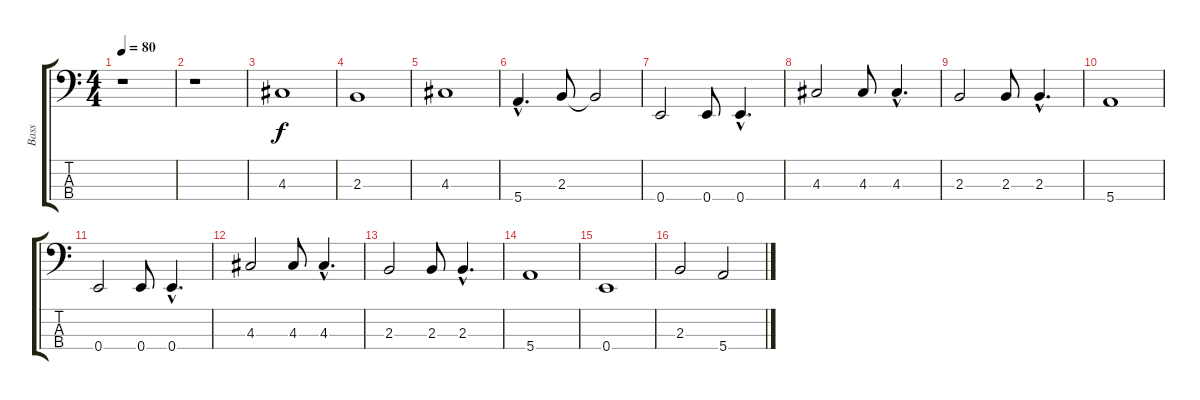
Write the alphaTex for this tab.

\track ("Bass" "Bass") {instrument electricbasspick}
\staff {score tabs}
\tuning (G2 D2 A1 E1) {hide}
\ts (4 4)
\tempo 80
\clef f4
\ks c
r.1{dy f} |
r.1 |
4.3.1 |
2.3.1 |
4.3.1 |
5.4{hac}.4{d} 2.3.8 2.3{t}.2 |
0.4.2 0.4.8 0.4{hac}.4{d} |
4.3.2 4.3.8 4.3{hac}.4{d} |
2.3.2 2.3.8 2.3{hac}.4{d} |
5.4.1 |
0.4.2 0.4.8 0.4{hac}.4{d} |
4.3.2 4.3.8 4.3{hac}.4{d} |
2.3.2 2.3.8 2.3{hac}.4{d} |
5.4.1 |
0.4.1 |
2.3.2 5.4.2
